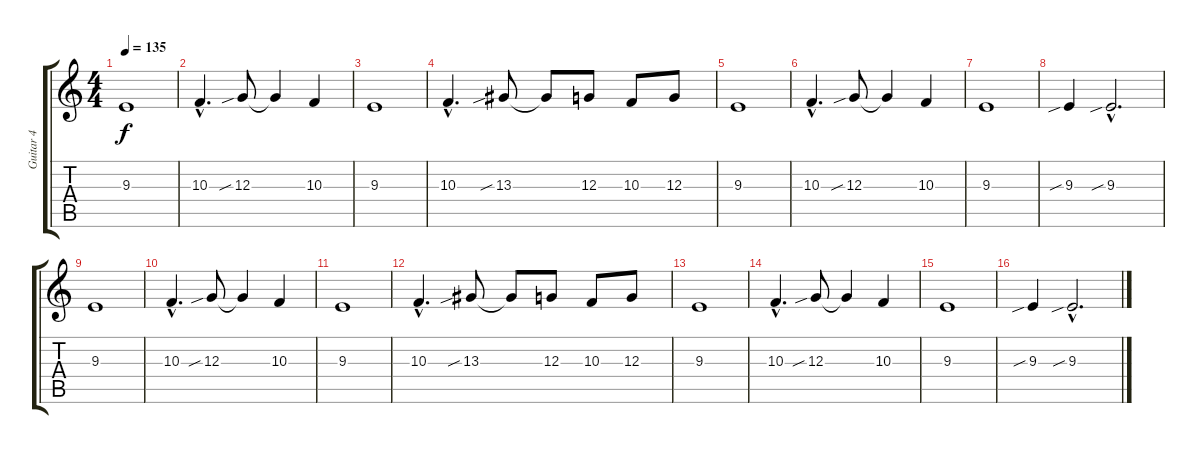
\track ("Guitar 4" "Guitar 4") {instrument baritonesax}
\staff {score tabs}
\tuning (E4 B3 G3 D3 A2 E2) {hide}
\ts (4 4)
\tempo 135
\clef g2
\ks c
9.3.1{dy f instrument baritonesax} |
10.3{hac}.4{d} 12.3{sib}.8 12.3{t}.4 10.3.4 |
9.3.1 |
10.3{hac}.4{d} 13.3{sib}.8 13.3{t}.8 12.3.8 10.3.8 12.3.8 |
9.3.1 |
10.3{hac}.4{d} 12.3{sib}.8 12.3{t}.4 10.3.4 |
9.3.1 |
9.3{sib}.4 9.3{sib hac}.2{d} |
9.3.1 |
10.3{hac}.4{d} 12.3{sib}.8 12.3{t}.4 10.3.4 |
9.3.1 |
10.3{hac}.4{d} 13.3{sib}.8 13.3{t}.8 12.3.8 10.3.8 12.3.8 |
9.3.1 |
10.3{hac}.4{d} 12.3{sib}.8 12.3{t}.4 10.3.4 |
9.3.1 |
9.3{sib}.4 9.3{sib hac}.2{d}
